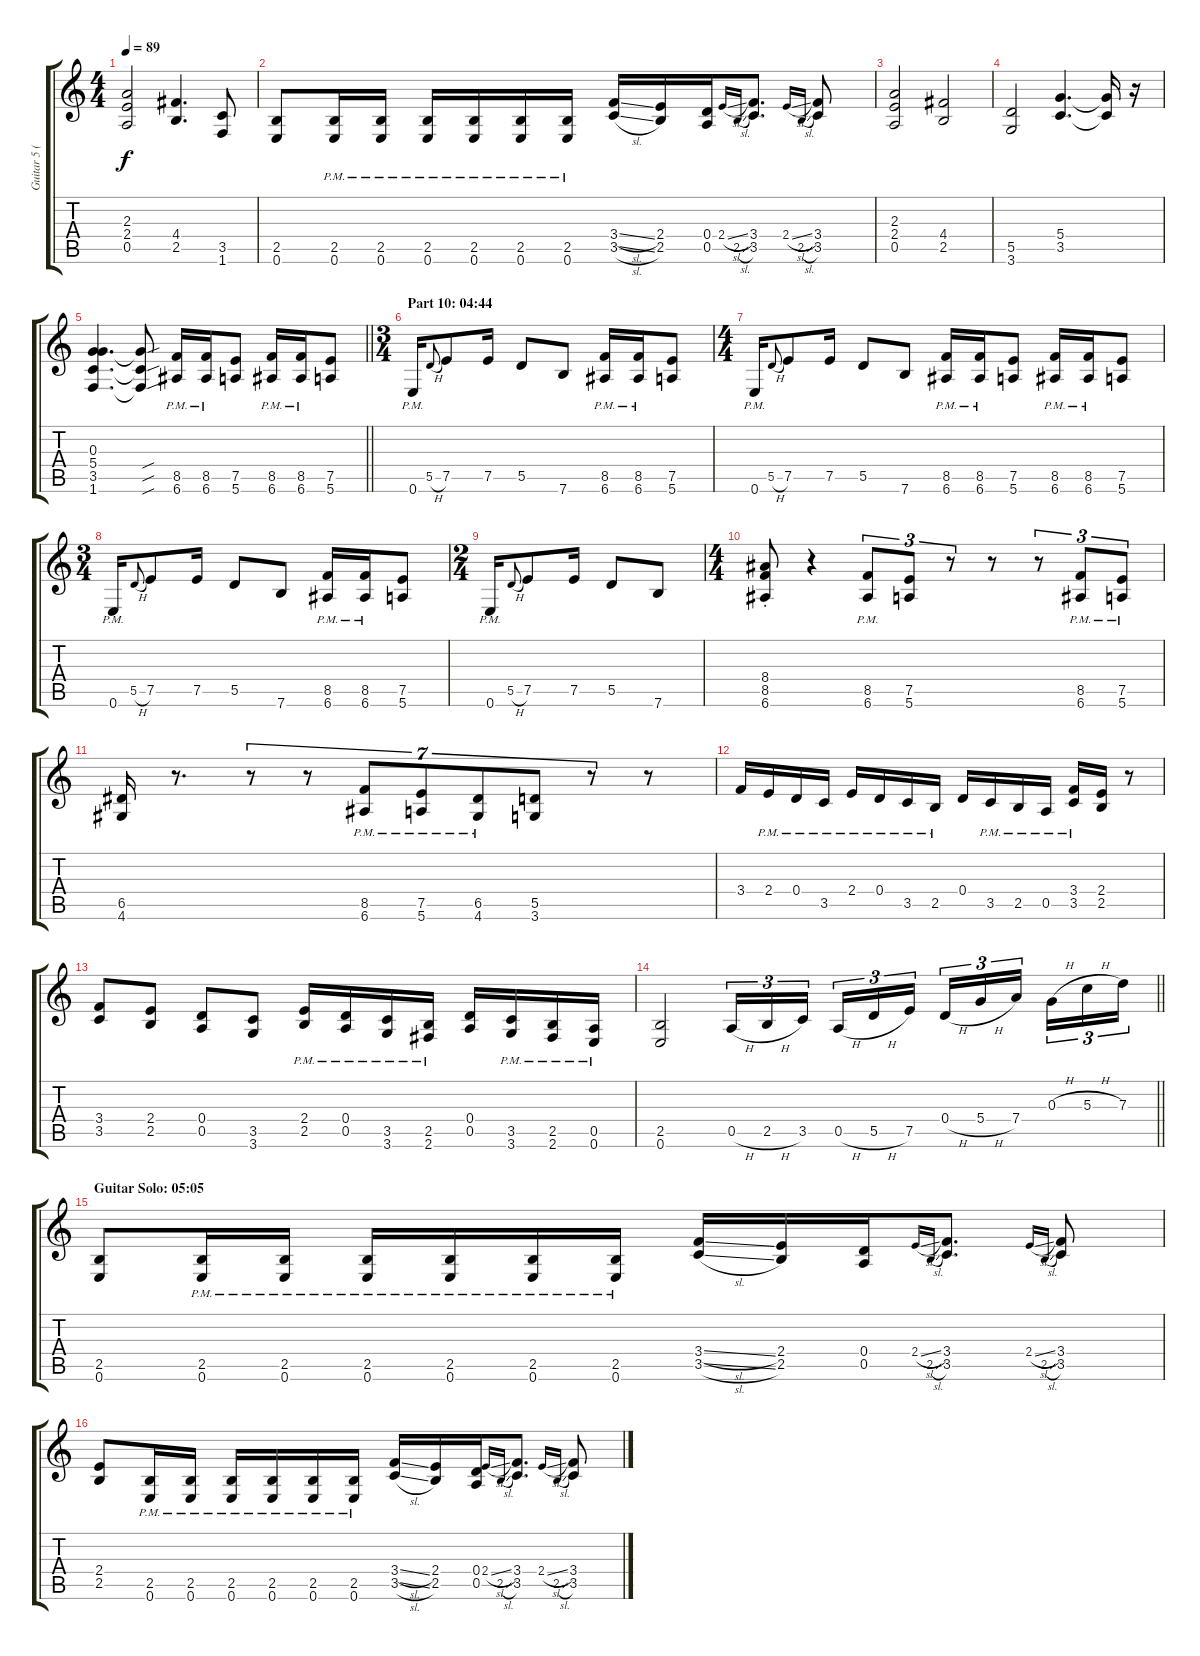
\track ("Guitar 5 (Distortion)" "Guitar 5 (") {instrument distortionguitar}
\staff {score tabs}
\tuning (E4 B3 G3 D3 A2 E2) {hide}
\ts (4 4)
\tempo 89
\clef g2
\ks c
(2.3 2.4 0.5).2{dy f} (4.4 2.5).4{d} (3.5 1.6).8 |
(2.5 0.6).8 (2.5{pm} 0.6{pm}).16 (2.5{pm} 0.6{pm}).16 (2.5{pm} 0.6{pm}).16 (2.5{pm} 0.6{pm}).16 (2.5{pm} 0.6{pm}).16 (2.5{pm} 0.6{pm}).16 (3.4{sl} 3.5{sl}).16 (2.4 2.5).16 (0.4 0.5).16 2.4{sl}.16{gr onbeat} 2.5{sl}.16{gr onbeat} (3.4 3.5).8{d} 2.4{sl}.16{gr onbeat} 2.5{sl}.16{gr onbeat} (3.4 3.5).8 |
(2.3 2.4 0.5).2 (4.4 2.5).2 |
(5.5 3.6).2 (5.4 3.5).4{d} (5.4{t} 3.5{t}).16 r.16 |
\barLineRight lightlight
(0.3 5.4 3.5 1.6).4{d} (5.4{sou t} 3.5{sou t} 1.6{sou t}).8 (8.5{pm} 6.6{pm}).16 (8.5{pm} 6.6{pm}).16 (7.5 5.6).8 (8.5{pm} 6.6{pm}).16 (8.5{pm} 6.6{pm}).16 (7.5 5.6).8 |
\ts (3 4)
\section ("" "Part 10: 04:44")
0.6{pm}.16 5.5{h}.8{gr onbeat} 7.5.8 7.5.16 5.5.8 7.6.8 (8.5{pm} 6.6{pm}).16 (8.5{pm} 6.6{pm}).16 (7.5 5.6).8 |
\ts (4 4)
0.6{pm}.16 5.5{h}.8{gr onbeat} 7.5.8 7.5.16 5.5.8 7.6.8 (8.5{pm} 6.6{pm}).16 (8.5{pm} 6.6{pm}).16 (7.5 5.6).8 (8.5{pm} 6.6{pm}).16 (8.5{pm} 6.6{pm}).16 (7.5 5.6).8 |
\ts (3 4)
0.6{pm}.16 5.5{h}.8{gr onbeat} 7.5.8 7.5.16 5.5.8 7.6.8 (8.5{pm} 6.6{pm}).16 (8.5{pm} 6.6{pm}).16 (7.5 5.6).8 |
\ts (2 4)
0.6{pm}.16 5.5{h}.8{gr onbeat} 7.5.8 7.5.16 5.5.8 7.6.8 |
\ts (4 4)
(8.4{st} 8.5{st} 6.6{st}).8 r.4 (8.5{pm} 6.6{pm}).8{tu (3 2)} (7.5 5.6).8{tu (3 2)} r.8{tu (3 2)} r.8 r.8{tu (3 2)} (8.5{pm} 6.6{pm}).8{tu (3 2)} (7.5{pm} 5.6{pm}).8{tu (3 2)} |
(6.5 4.6).16 r.8{d} r.8{tu (7 4)} r.8{tu (7 4)} (8.5{pm} 6.6{pm}).8{tu (7 4)} (7.5{pm} 5.6{pm}).8{tu (7 4)} (6.5{pm} 4.6{pm}).8{tu (7 4)} (5.5 3.6).8{tu (7 4)} r.8{tu (7 4)} r.8 |
3.4.16 2.4{pm}.16 0.4{pm}.16 3.5{pm}.16 2.4{pm}.16 0.4{pm}.16 3.5{pm}.16 2.5{pm}.16 0.4.16 3.5{pm}.16 2.5{pm}.16 0.5{pm}.16 (3.4{pm} 3.5{pm}).16 (2.4 2.5).16 r.8 |
(3.4 3.5).8 (2.4 2.5).8 (0.4 0.5).8 (3.5 3.6).8 (2.4{pm} 2.5{pm}).16 (0.4{pm} 0.5{pm}).16 (3.5{pm} 3.6{pm}).16 (2.5{pm} 2.6{pm}).16 (0.4 0.5).16 (3.5{pm} 3.6{pm}).16 (2.5{pm} 2.6{pm}).16 (0.5{pm} 0.6{pm}).16 |
\barLineRight lightlight
(2.5 0.6).2 0.5{h}.16{tu (3 2)} 2.5{h}.16{tu (3 2)} 3.5.16{tu (3 2) beam splitsecondary} 0.5{h}.16{tu (3 2)} 5.5{h}.16{tu (3 2)} 7.5.16{tu (3 2)} 0.4{h}.16{tu (3 2)} 5.4{h}.16{tu (3 2)} 7.4.16{tu (3 2) beam splitsecondary} 0.3{h}.16{tu (3 2)} 5.3{h}.16{tu (3 2)} 7.3.16{tu (3 2)} |
\section ("" "Guitar Solo: 05:05")
(2.5 0.6).8{volume 9} (2.5{pm} 0.6{pm}).16 (2.5{pm} 0.6{pm}).16 (2.5{pm} 0.6{pm}).16 (2.5{pm} 0.6{pm}).16 (2.5{pm} 0.6{pm}).16 (2.5{pm} 0.6{pm}).16 (3.4{sl} 3.5{sl}).16 (2.4 2.5).16 (0.4 0.5).16 2.4{sl}.16{gr onbeat} 2.5{sl}.16{gr onbeat} (3.4 3.5).8{d} 2.4{sl}.16{gr onbeat} 2.5{sl}.16{gr onbeat} (3.4 3.5).8 |
(2.4 2.5).8 (2.5{pm} 0.6{pm}).16 (2.5{pm} 0.6{pm}).16 (2.5{pm} 0.6{pm}).16 (2.5{pm} 0.6{pm}).16 (2.5{pm} 0.6{pm}).16 (2.5{pm} 0.6{pm}).16 (3.4{sl} 3.5{sl}).16 (2.4 2.5).16 (0.4 0.5).16 2.4{sl}.16{gr onbeat} 2.5{sl}.16{gr onbeat} (3.4 3.5).8{d} 2.4{sl}.16{gr onbeat} 2.5{sl}.16{gr onbeat} (3.4 3.5).8
